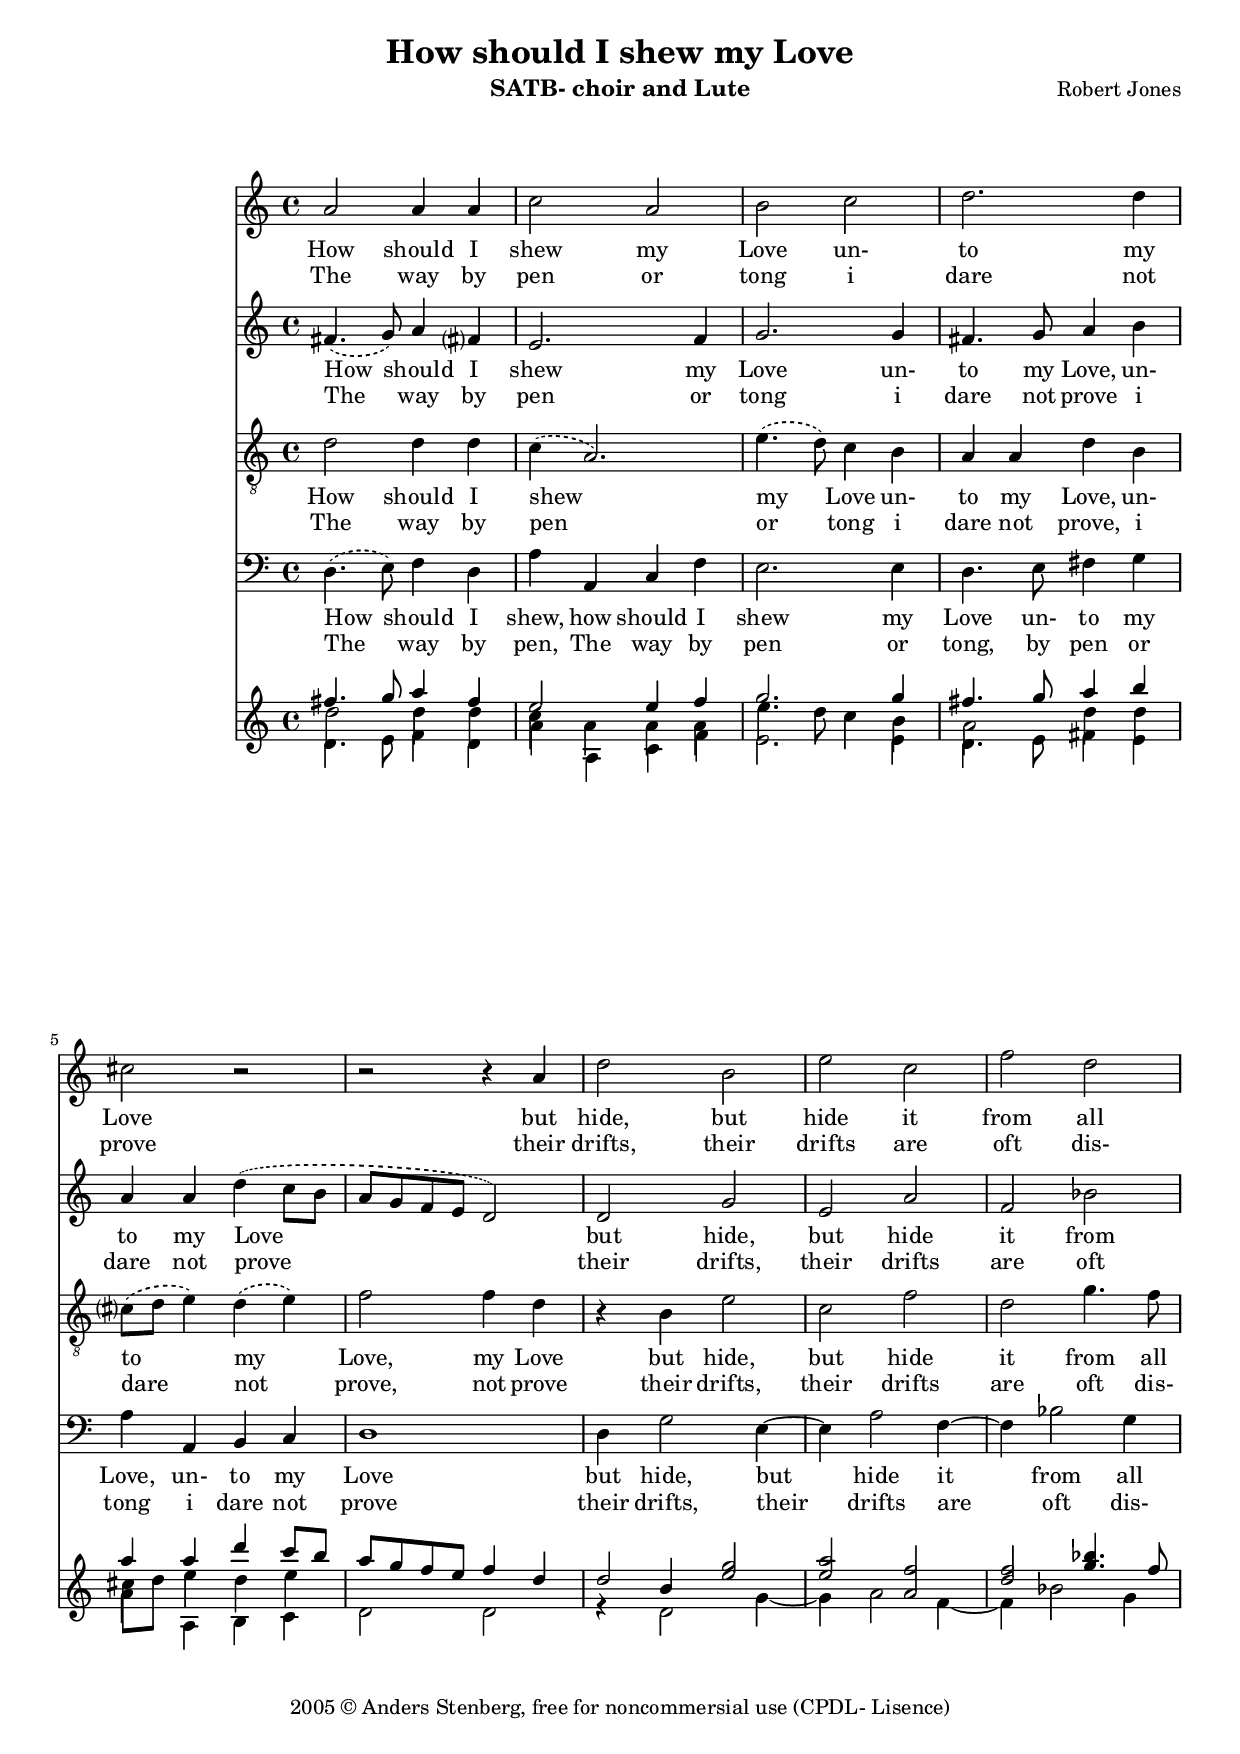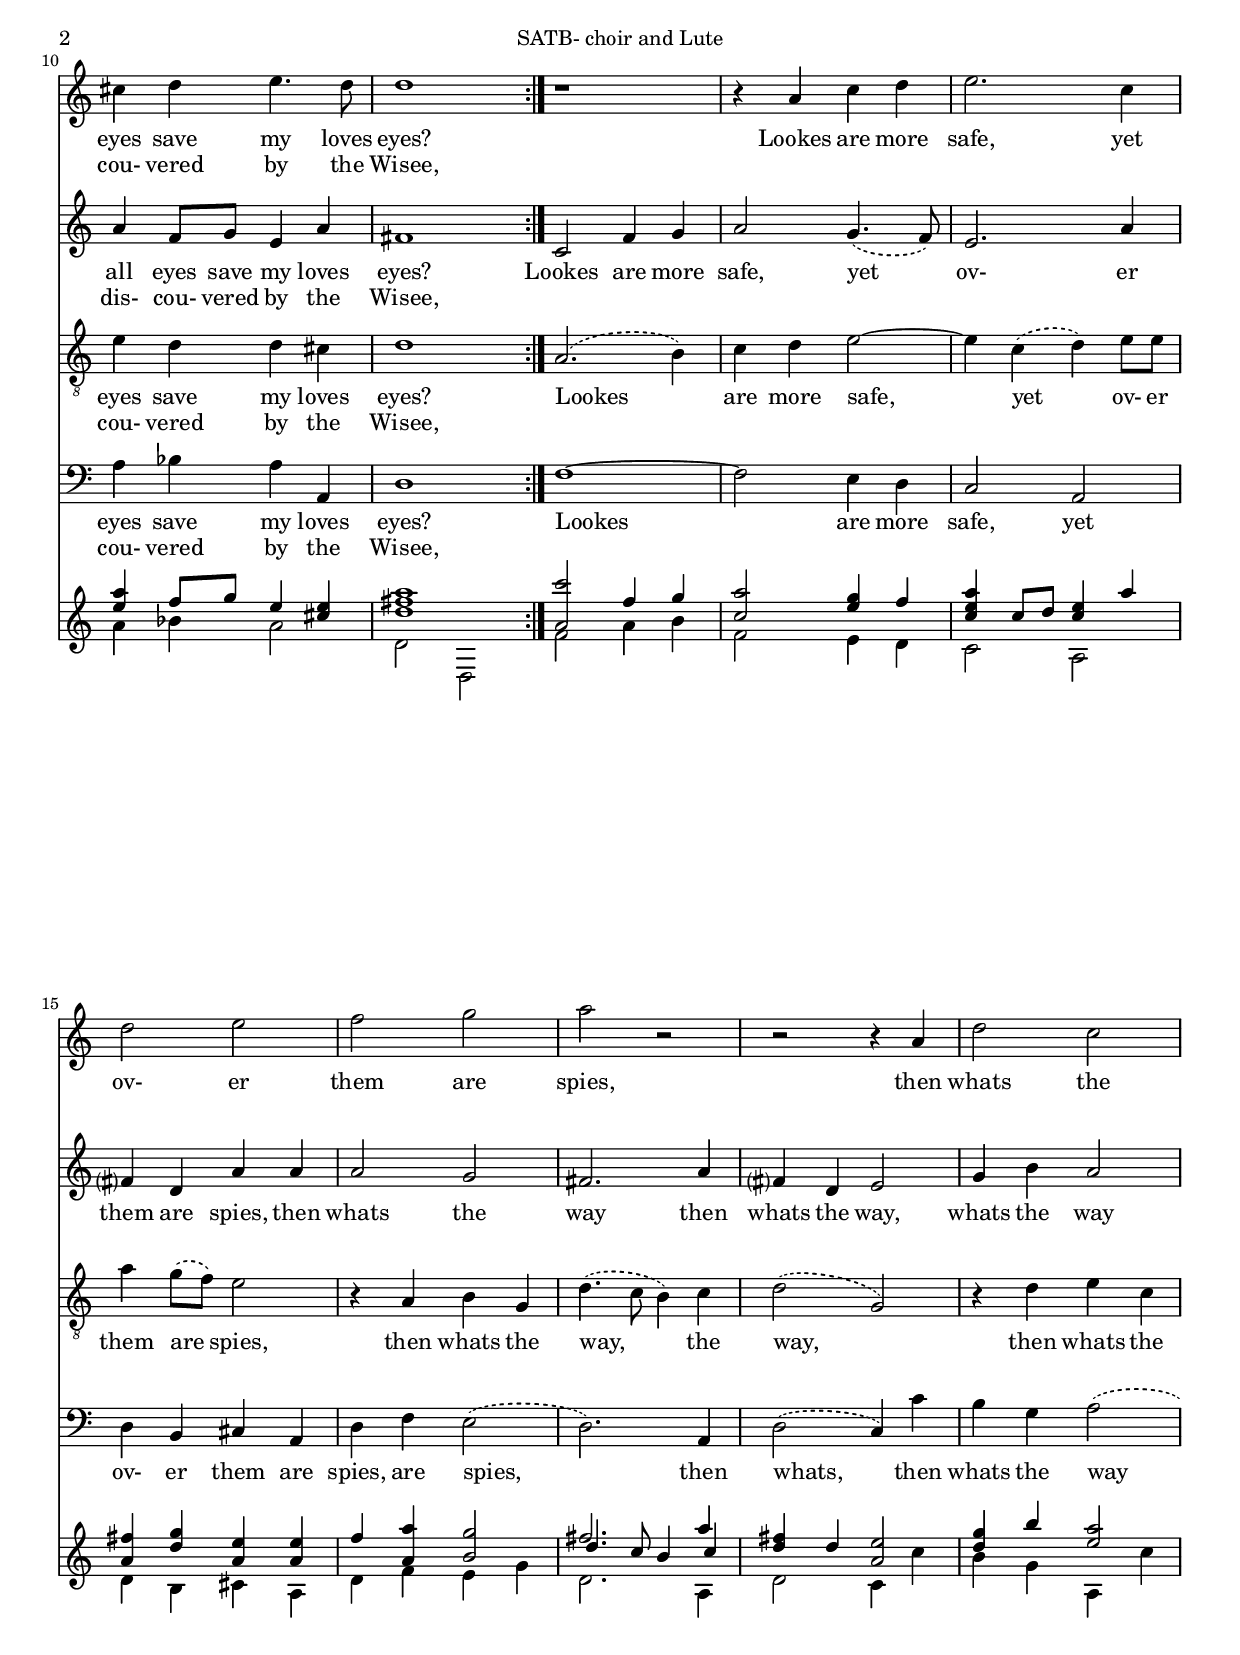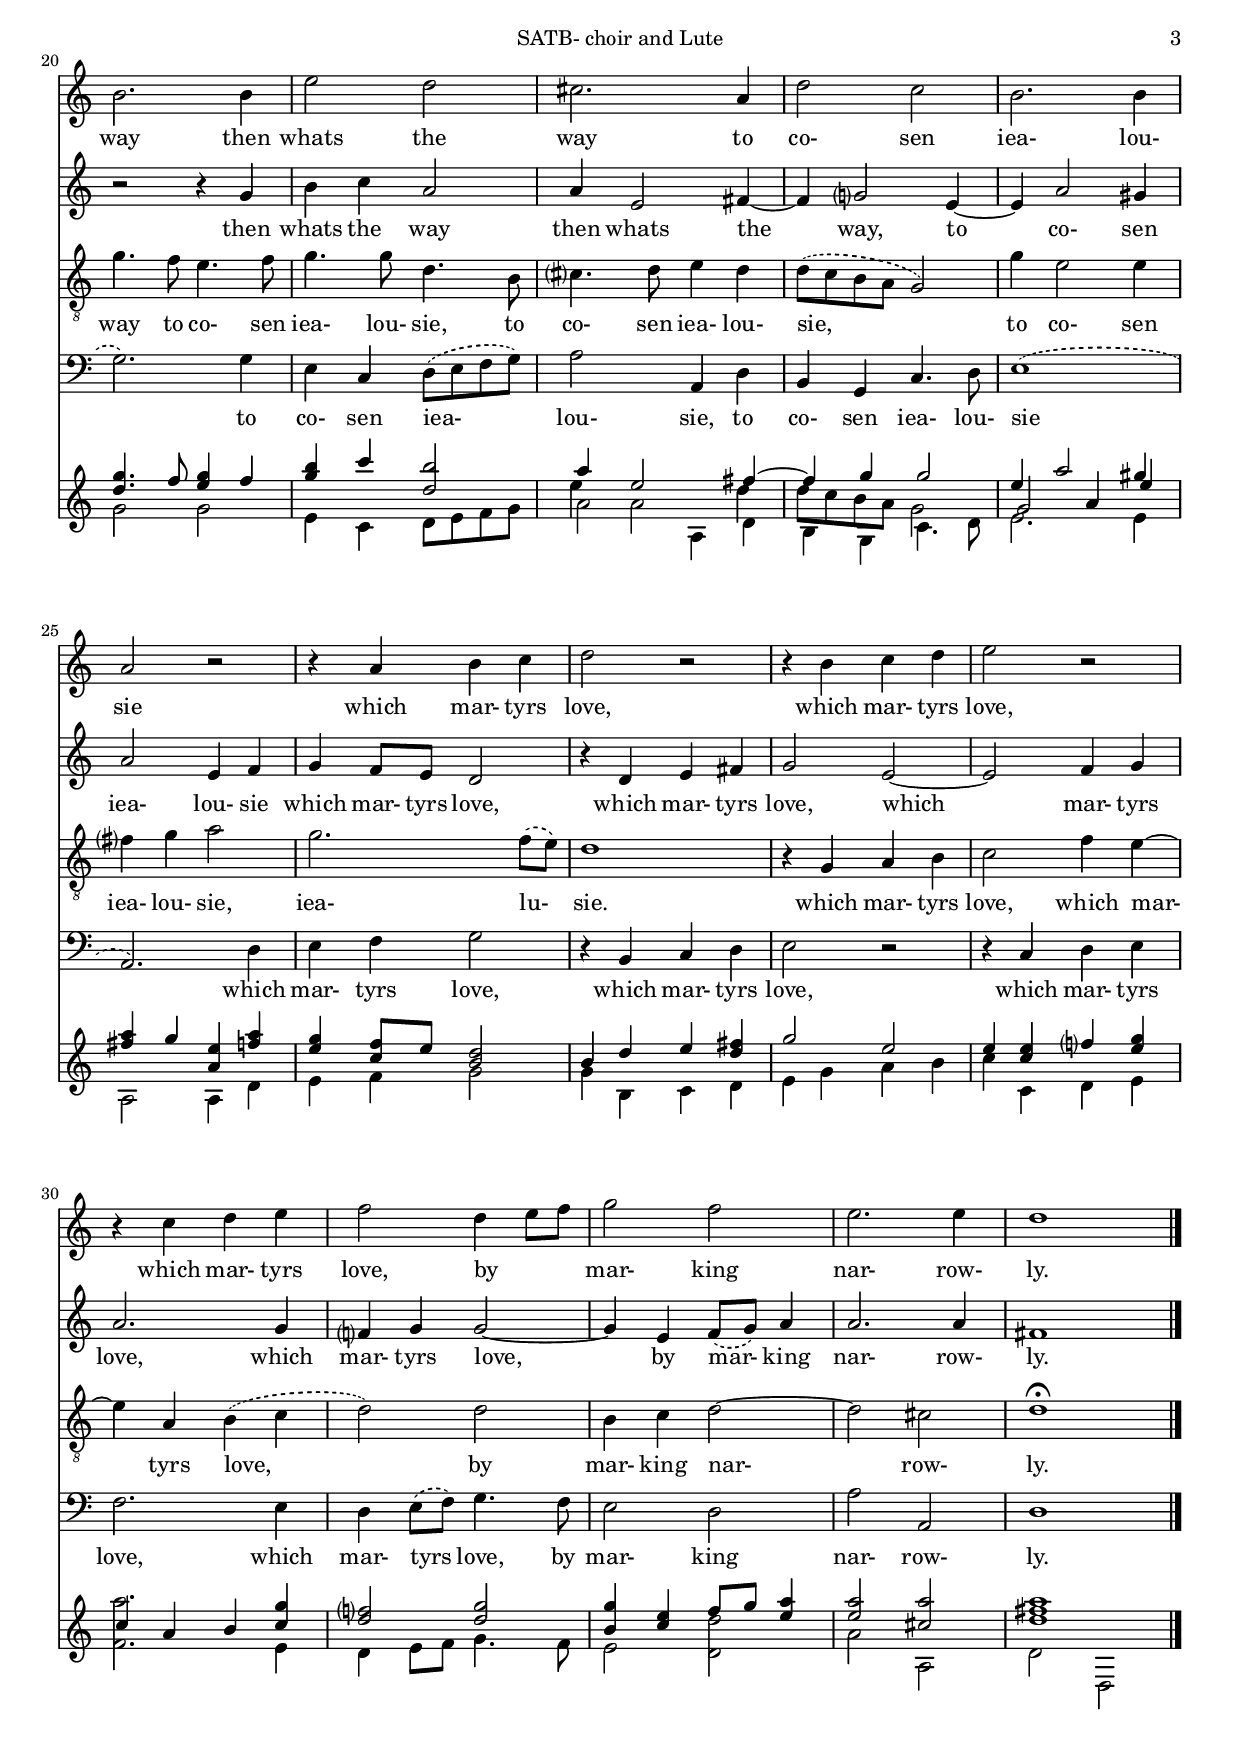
% Created on Sun Dec 18 15:56:35 EET 2005
\version "2.6.4"
#(set-global-staff-size 18)
\header {
	title = "How should I shew my Love"
	composer = "Robert Jones"
	instrument = "SATB- choir and Lute"
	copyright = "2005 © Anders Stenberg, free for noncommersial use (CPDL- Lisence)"
}


verse= \lyricmode {

	How should I shew my Love un- to my Love
	
	but hide, but hide it from all eyes save my loves eyes?
	
	Lookes are more safe, 
	
	yet ov- er them are spies,
	
	then whats the way
	
	then whats the way
	
	to co- sen iea- lou- sie
	
	which mar- tyrs love,
	
	which mar- tyrs love,  
	
	which mar- tyrs love,
	
	by mar- king nar- row- ly.
}
 
verseTwo= \lyricmode {
	The way by pen or tong 
	
	i dare not prove 
	
	their drifts, their drifts are oft dis- cou- vered by the Wisee, 
}
staffSoprano = \new Staff  {
	\time 4/4
	\set Staff.instrument="Soprano"
	\set Staff.midiInstrument="choir aahs"
	\key c \major
	\clef treble
	\relative c' {
		\context Voice = "melodySop" {
			\dynamicUp
			\repeat volta2 {
				
			a'2 a4 a |
			
			c2 a |
			
			b c |
			
			d2. d4 |%4
			
			cis2 r2 |
			
			r2 r4 a4 |
			
			d2 b |
			
			e c |%8
			
			f d |
			
			cis4 d e4. d8 |
			
			d1 |
			}
			
			r1 |%12
			
			r4 a4 c d |
			
			e2. c4 |
			
			d2 e |
			
			f g |%16
			
			a r2 |
			
			r2 r4 a,4 |
			
			d2 c |
			
			b2. b4 |%20
			
			e2 d |
			
			cis2. a4 |
			
			d2 c |
			
			b2. b4 |%24
			
			a2 r2 |
			
			r4 a4 b c |
			
			d2 r2 |
			
			r4 b4 c d |%28
			
			e2 r2 |
			
			r4 c d e |
			
			f2 d4\melisma e8 f\melismaEnd |
			
			g2 f2 |%32
			
			e2. e4 |
			
			d1 
		}

	\bar "|."
	}

}

verseAlto= \lyricmode {

	How should I shew my Love un- to my Love, un- to my Love
	
	but hide, but hide it from all eyes save my loves eyes?
	
	Lookes are more safe, 
	
	yet ov- er them are spies,
	
	then whats the way
	
	then whats the way, whats the way
	
	then whats the way
	
	then whats the way,
	
	to co- sen iea- lou- sie
	
	which mar- tyrs love,
	
	which mar- tyrs love,  
	
	which mar- tyrs love,
	
	which mar- tyrs love,
	
	by mar- king nar- row- ly.
}
 
verseAltoTwo= \lyricmode {
	The way by pen or tong 
	
	i dare not prove 
	
	i dare not prove 
	
	their drifts, their drifts are oft dis- cou- vered by the Wisee, 
}
staffAlto = \new Staff  {
	\set Staff.instrument="Alto"
	\set Staff.midiInstrument="choir aahs"
	\key c \major
	\clef treble
	\relative c' {
		\context Voice = "melodyAlt" {
			\dynamicUp
		
		\repeat volta2 {
			
		\slurDashed	fis4.( g8) a4 fis? |\slurSolid
			
			e2. f4 |
			
			g2. g4 |
			
			fis4. g8 a4 b |%4
			
		\slurDashed	a a d( c8 b |
			
			a g f e d2) |  \slurSolid
			
			d g |
			
			e a |%8
			
			f bes |
			
			a4 f8 g e4 a |
			
			fis1 |
			}
			
			c2 f4 g |%12
			
		\slurDashed	a2 g4.( f8) | \slurSolid
			
			e2. a4 |
			
			fis? d a' a |
			
			a2 g |%16
			
			fis2. a4 |
			
			fis? d e2 |
			
			g4 b a2 |
			
			r2 r4 g4 |%20
			
			b c a2 |
			
			a4 e2 fis4~ |
			
			fis4 g?2 e4~ |
			
			e a2 gis4 |%24
			
			a2 e4 f |
			
			g f8 e d2 |
			
			r4 d4 e fis |
			
			g2 e~ |%28
			
			e f4 g |
			
			a2. g4 |
			
			f? g g2~ |
			
	\slurDashed		g4 e4 f8( g) a4 \slurSolid |%32 
			
			a2. a4 |
			
			fis1 
		}

	\bar "|."
	}

}
verseTenor= \lyricmode {

	How should I shew my Love un- to my Love, un- to my Love, my Love
	
	but hide, but hide it from all eyes save my loves eyes?
	
	Lookes are more safe, 
	
	yet ov- er them are spies,
	
	then whats the way, the way,
	
	then whats the way
	
	to co- sen iea- lou- sie,
	
	to co- sen iea- lou- sie,
	
	to co- sen iea- lou- sie, iea- lu- sie.
	
	which mar- tyrs love,
	
	which mar- tyrs love,  
	
	by mar- king nar- row- ly.
}
 
verseTenorTwo= \lyricmode {
	The way by pen or tong 
	
	i dare not prove, i dare not prove, not prove  
	
	their drifts, their drifts are oft dis- cou- vered by the Wisee, 
}
staffTenor = \new Staff  {
	\set Staff.instrument="Tenor"
	\set Staff.midiInstrument="choir aahs"
	\key c \major
	\clef "G_8"
	\relative c' {
		\context Voice = "melodyTen" {
			\dynamicUp
			
			\repeat volta2 {
			
			d2 d4 d |
			
		\slurDashed	c( a2.) | 
			
			e'4.( d8) c4 b |
			
			a a d b |%4
			
			cis?8( d e4) d( e) |\slurSolid
			
			f2 f4 d |
			
			r4 b4 e2 |
			
			c f |%8
			
			d g4.  f8 |
			
			e4 d d cis |
			
			d1
			}
		
	\slurDashed		a2.( b4) |%12
			
			c d e2~ |
			
			e4 c( d) e8 e |
			
			a4 g8( f) e2 |
			
			r4 a,4 b g |%16
			
			d'4.( c8 b4) c|
			
			d2( g,)|
			
			r4 d'4 e c|
			
			g'4. f8 e4. f8|%20
			
			g4. g8 d4. b8|
			
			cis?4. d8 e4 d|
			
			d8( c b a g2)|
			
			g'4 e2  e4 |%24
			
			fis? g a2|
			
			g2. f8( e)|
			
			d1 |
			
			r4 g,4 a b|%28
			
			c2 f4 e~|
			
			e4 a,4 b( c |
			
			d2) d |
			
			b4 c d2~ |%32
			
			d2 cis2 | 
			
			d1\fermata
			
		}

	\bar "|."
	}

}

verseBass= \lyricmode {

	How should I shew, 
	
	how should I shew my Love un- to my Love,
	
	un- to my Love
	
	but hide, but hide it from all eyes save my loves eyes?
	
	Lookes are more safe, 
	
	yet ov- er them are spies, are spies,
	
	then whats, then whats the way
	
	to co- sen iea- lou- sie,
	
	to co- sen iea- lou- sie
	
	which mar- tyrs love,
	
	which mar- tyrs love,  
	
	which mar- tyrs love,
	
	which mar- tyrs love,
	
	by mar- king nar- row- ly.
}
 
verseBassTwo= \lyricmode {
	The way by pen, 
	
	The way by pen or tong, 
	
	by pen or tong
	
	i dare not prove 
	
	their drifts, their drifts are oft dis- cou- vered by the Wisee, 
}

staffBass = \new Staff  {
	\set Staff.instrument="Bass"
	\set Staff.midiInstrument="choir aahs"
	\key c \major
	\clef bass
	\relative c {
		\context Voice = "melodyBas" {
			\dynamicUp
		
			\repeat volta2 {
				
	\slurDashed	d4.( e8) f4 d |
			
			a' a, c f |
			
			e2. e4 |
			
			d4. e8 fis!4 g |%4
			
			a a, b c |
			
			d1 |
			
			d4 g2 e4~ |
			
			e a2 f4~ |%8
			
			f bes2 g4 |
			
			a bes a a, |
			
			d1
			}
			
			f1~ |%12
			
			f2 e4 d |
			
			c2 a |
			
			d4 b cis a |
			
			d f e2( |%16
			
			d2.) a4 |
			
			d2( c4) c'| 
			
			b g a2( |
			
			g2.) g4 |%20
			
			e c d8( e f g) |
			
			a2 a,4 d |
			
			b g c4. d8 |
			
			e1( |%24
			
			a,2.) d4 |
			
			e f g2 |
			
			r4 b,4 c d |
			
			e2 r2 |%28
			
			r4 c4 d e |
			
			f2. e4 |
			
			d4 e8( f) g4. f8 |
			
			e2 d |%32
			
			a' a, |
			
			d1
		}

	\bar "|."
	}

}
staffClassicalGuitar = \new Staff  {
	\set Staff.instrument="Lute (Guitar)"
	\set Staff.midiInstrument="acoustic guitar (nylon)"
%	\transposition c,
	\key c \major
	\clef treble
	\relative c'' {
		\repeat volta2 {
			<< {fis 4. g8 a 4 fis } \\ {d,4. e8 f4 d}\\
			
			{\stemDown  \override NoteColumn #'force-hshift = #0.1 d'2 d4 d}>> |
		
		<< {e2   e 4 f }\\ {\stemDown{ c a a a}}\\ {\stemDown{ a4 a, c f}}>> |
		
		<< {g'2.  g4 }\\ {e,2. e4 }\\{\stemDown e'4. d8 c4 b}>> |
		
		<<{fis' 4. g8 a 4 b  }\\ {d,,4. e8 fis4 e }\\{\stemDown a2 d4 d}>> |%4
		
		<<{a'4   a  d  c8 b }\\{a,4 a, b c }\\{\stemDown cis'8 d e4 d e} >> |
		
		<<{a8 g f e f4 d }\\{d,2 d}>> |
		
		<<{ d'2 <g e> }\\{r4 d,2 g4~}\\{s4 b4 s2}>> |
		
		<<{<a' e>2 <f a,>}\\{g,4 a2 f4~}>> |%8 
		
		<<{<f' d>2  <bes g>4. f8}\\{f,4 bes2 g4}>> |
		
		<<{<a' e> f8 g e4 <e cis>}\\{a,4 bes a2 }>> |
		
		<<{<a' fis d>1}\\{d,,2 d,}>> |
		}

		<<{<c''' a,>2 f,4 g4}\\{f,2 a4 b  }>> |%12
		
		<<{<a' c,>2 <g e>4 f }\\{f,2 e4 d}>> |
		
		<<{<a'' e c>4 c,8 d <e c>4 a }\\{c,,2 a}>> |
		
		<<{<fis'' a,>4 <d g> <e a,> <e a,>}\\{d, b cis a}>> |
		
		<<{f''4 <a a,> <g b,>2}\\{d,4 f e g}>> |%16 
		
		<<{fis'2.  a4  }\\{d,,2. a4}\\{d'4. c8 b4 c}>> |
		
		<<{<fis d> d <e a,>2 }\\{d,2 c4 c'}>> |
		
		<<{<g' d>4 b <a e>2}\\{b,4 g a, c'}>> |
		
		<<{<g' d>4. f8 <g e>4 f}\\{g,2 g}>> |%20
		
		<<{<b' g>4 c4 <b d,>2}\\{e,,4 c d8 e f g}>> |
		
		<<{a'4 e2 fis4~}\\{a,2 a,4 d}\\{\stemDown e'4 a,2 d4}>> |
		
		<<{fis g  g2}\\{b,,4 g c4. d8}\\{\stemDown d'8 c b a g2 }>> |
		
		<<{e'4 a2 gis4 }\\{e,2. e4}\\{g2 a4 e'}>> |%24
		
		<<{<a fis> g <e a,> <a f>}\\{a,,2 a4 d}>> |
		
		<<{<g' e>4 <f c>8 e <d b>2 }\\{e,4 f g2}>> |
		
		<<{b4 d e <fis d>}\\{g, b, c d}>> |
		
		<<{g'2 e}\\{e,4 g a b}>> |%28
		
		<<{e4 <e c> f? <g e>}\\{c, c, d e}>> |
		
		<<{ c' a b <g' c,>}\\{<a f,>2. e,4}>> |
		
		<<{<f'? d>2 <g d>}\\{d,4 e8 f g4. f8}>> |
		
		<<{<g' b,>4 <e c> f8 g <a e>4}\\{e,2 <d' d,>}>> |
		
		<<{<a' e>2 <a cis,>}\\{a,2 a,}>> |
		
		<<{<a'' fis d>1}\\{d,,2 d,}>> 
	\bar "|."
	}

}

violadagamba = \new Staff  {
	\set Staff.instrument="Bass"
	\set Staff.midiInstrument="cello"
	\key c \major
	\clef bass
	\relative c {
		\context Voice = "melodyBas" {
			\dynamicUp
		
			\repeat volta2 {
				
	\slurDashed	d4.( e8) f4 d |
			
			a' a, c f |
			
			e2. e4 |
			
			d4. e8 fis!4 g |%4
			
			a a, b c |
			
			d1 |
			
			d4 g2 e4~ |
			
			e a2 f4~ |%8
			
			f bes2 g4 |
			
			a bes a a, |
			
			d1
			}
			
			f1~ |%12
			
			f2 e4 d |
			
			c2 a |
			
			d4 b cis a |
			
			d f e2( |%16
			
			d2.) a4 |
			
			d2( c4) c'| 
			
			b g a2( |
			
			g2.) g4 |%20
			
			e c d8( e f g) |
			
			a2 a,4 d |
			
			b g c4. d8 |
			
			e1( |%24
			
			a,2.) d4 |
			
			e f g2 |
			
			r4 b,4 c d |
			
			e2 r2 |%28
			
			r4 c4 d e |
			
			f2. e4 |
			
			d4 e8( f) g4. f8 |
			
			e2 d |%32
			
			a' a, |
			
			d1
		}

	\bar "|."
	}

}
\score {
	<<
		\staffSoprano
		\context Lyrics = "lmelodySop" \lyricmode  { \lyricsto "melodySop" \verse }
		\context Lyrics = "lmelodySopTwo" \lyricmode  { \lyricsto "melodySop" \verseTwo }
		
		\staffAlto
		\context Lyrics = "lmelodyAlt" \lyricmode  { \lyricsto "melodyAlt" \verseAlto }
		\context Lyrics = "lmelodyAltTeo" \lyricmode  { \lyricsto "melodyAlt" \verseAltoTwo }
		
		\staffTenor
		\context Lyrics = "lmelodyTen" \lyricmode  { \lyricsto "melodyTen" \verseTenor }
		\context Lyrics = "lmelodyTenTwo" \lyricmode  { \lyricsto "melodyTen" \verseTenorTwo }
		
		\staffBass
		\context Lyrics = "lmelodyBas" \lyricmode  { \lyricsto "melodyBas" \verseBass }
		\context Lyrics = "lmelodyBasTwo" \lyricmode  { \lyricsto "melodyBas" \verseBassTwo }
		
		\staffClassicalGuitar
	>>
	


	\layout  {
	}
}

\score {
	
	\unfoldRepeats
	<<
		\staffSoprano

		
		\staffAlto
		
		
		\staffTenor
		
		
		\staffBass
		
		
		\staffClassicalGuitar
		
		\violadagamba
	>>
	
	\midi {
		\tempo 4 = 100 
	}


}

\paper {
	indent = 3\cm 
	raggedbottom =##t
}

